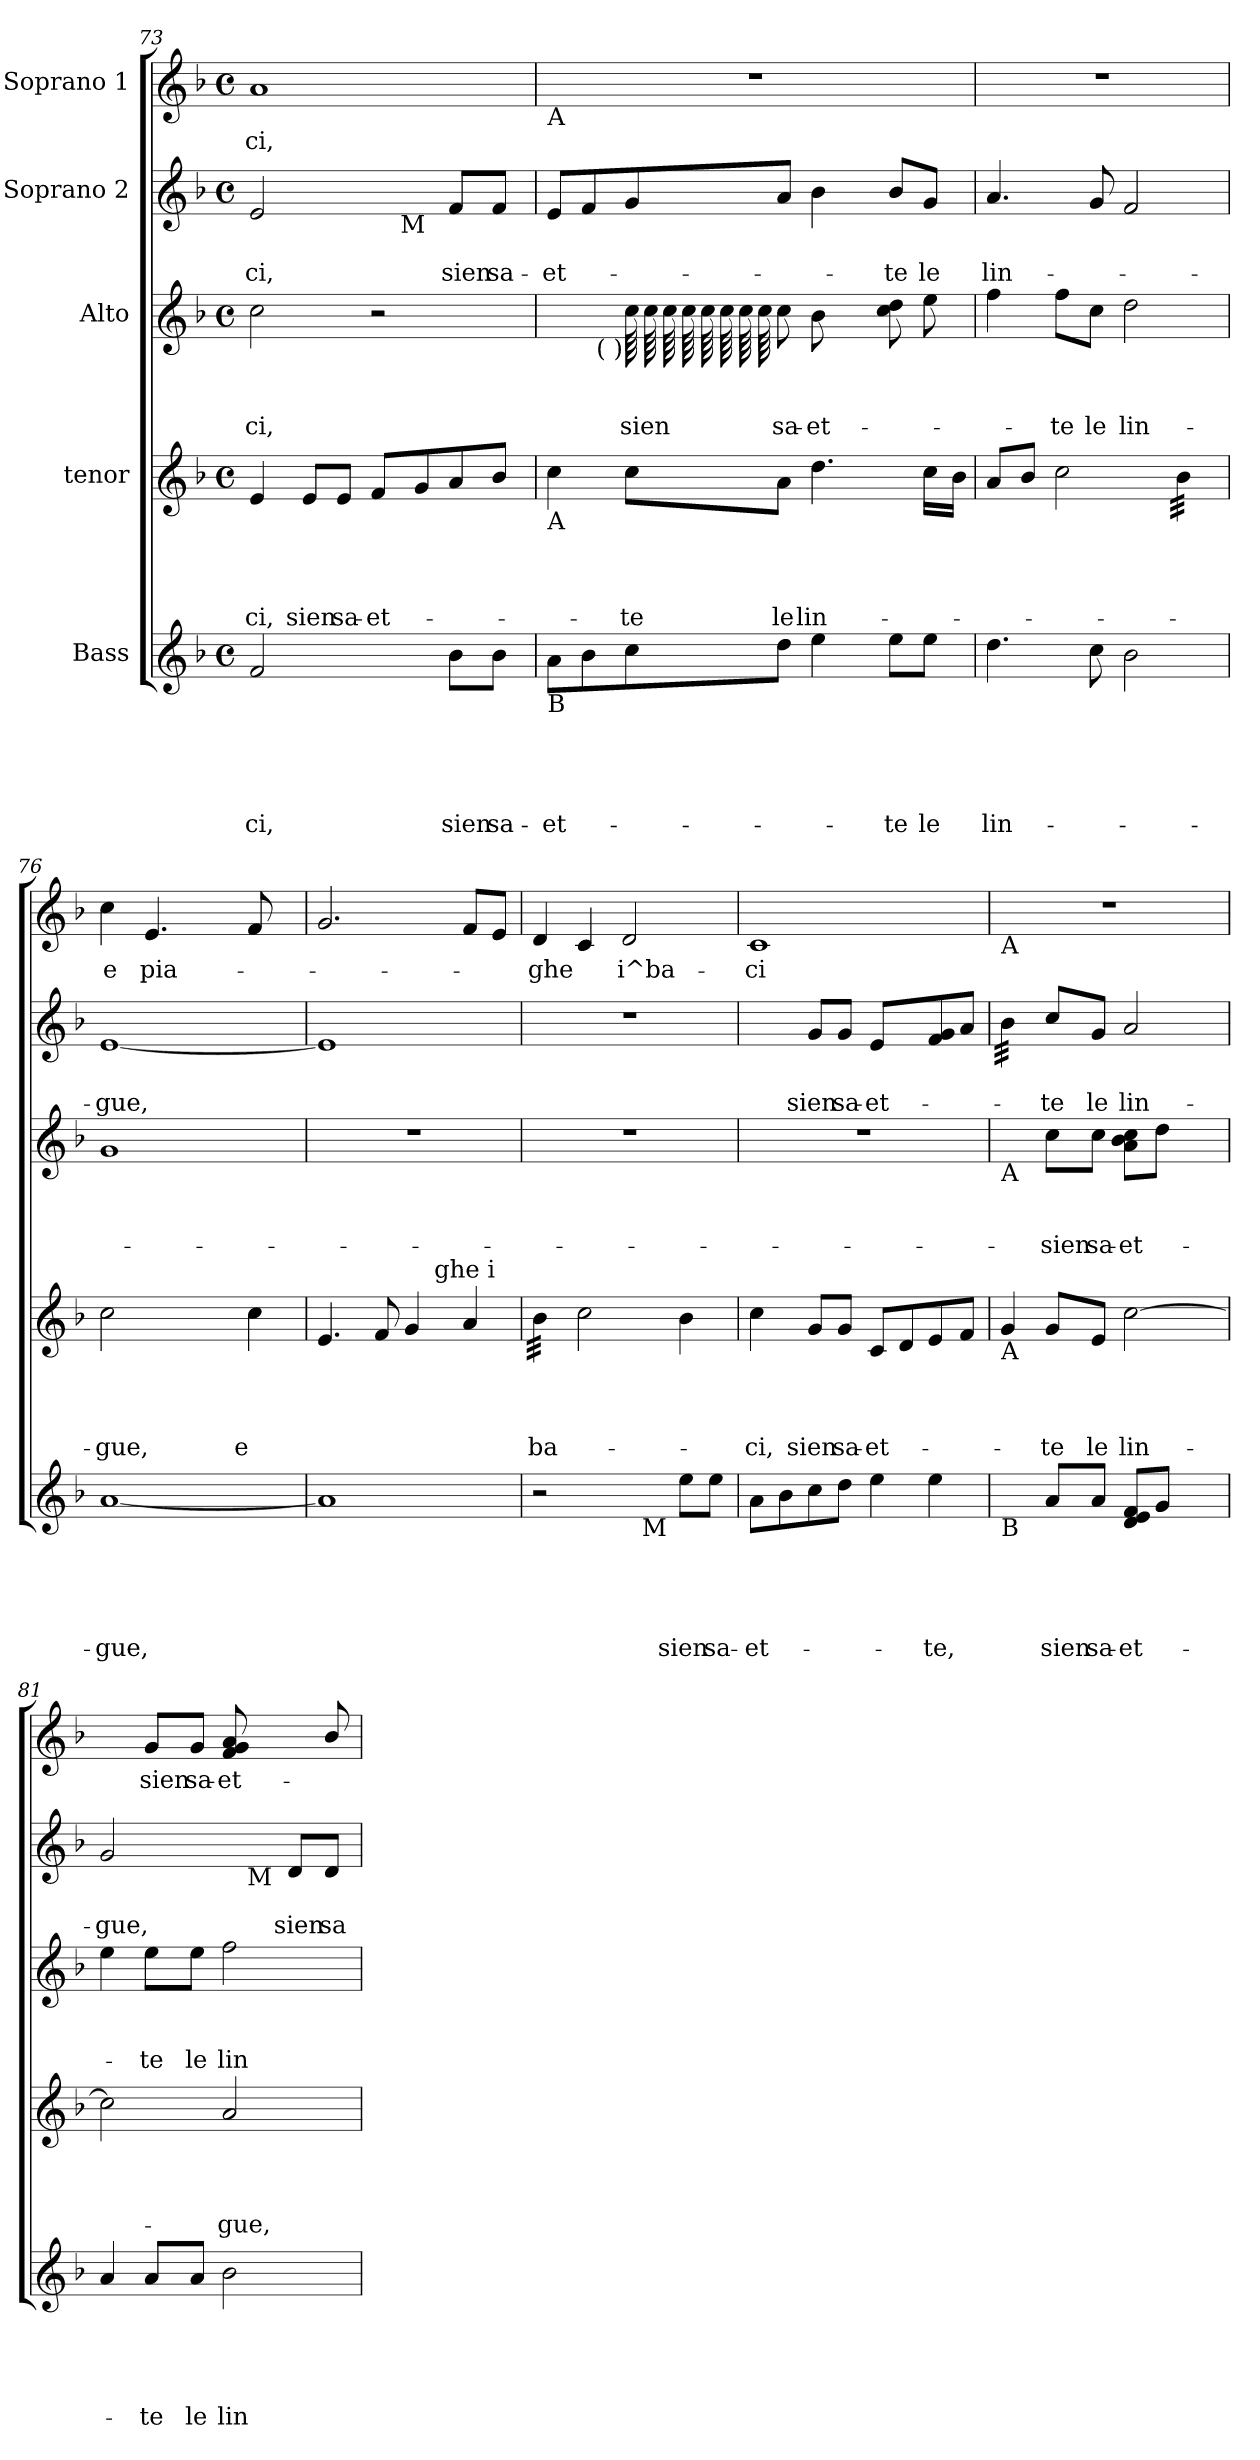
**kern	**text	**text	**text	**text	**text	**kern	**text	**text	**text	**text	**kern	**text	**text	**text	**kern	**text	**text	**kern	**text
*part5	*part5	*part5	*part5	*part5	*part5	*part4	*part4	*part4	*part4	*part4	*part3	*part3	*part3	*part3	*part2	*part2	*part2	*part1	*part1
*staff5	*staff5	*staff5	*staff5	*staff5	*staff5	*staff4	*staff4	*staff4	*staff4	*staff4	*staff3	*staff3	*staff3	*staff3	*staff2	*staff2	*staff2	*staff1	*staff1
*I"Bass	*	*	*	*	*	*I"tenor	*	*	*	*	*I"Alto	*	*	*	*I"Soprano 2	*	*	*I"Soprano 1	*
*clefG2	*	*	*	*	*	*clefG2	*	*	*	*	*clefG2	*	*	*	*clefG2	*	*	*clefG2	*
*k[b-]	*	*	*	*	*	*k[b-]	*	*	*	*	*k[b-]	*	*	*	*k[b-]	*	*	*k[b-]	*
*F:	*	*	*	*	*	*F:	*	*	*	*	*F:	*	*	*	*F:	*	*	*F:	*
*M4/4	*	*	*	*	*	*M4/4	*	*	*	*	*M4/4	*	*	*	*M4/4	*	*	*M4/4	*
*met(c)	*	*	*	*	*	*met(c)	*	*	*	*	*met(c)	*	*	*	*met(c)	*	*	*met(c)	*
=73	=73	=73	=73	=73	=73	=73	=73	=73	=73	=73	=73	=73	=73	=73	=73	=73	=73	=73	=73
!	!	!	!	!	!LO:LY:b	!	!	!	!	!LO:LY:b	!	!	!	!LO:LY:b	!	!	!LO:LY:b	!	!LO:LY:b
*	*	*	*	*	*	*	*	*	*	*	*	*	*	*	*^	*	*	*	*
2f/	.	.	.	.	-ci,	4e/	.	.	.	-ci,	2cc\	.	.	-ci,	2e/	2ryy	.	-ci,	1a	-ci,
!	!	!	!	!	!	!	!	!	!	!LO:LY:b	!	!	!	!	!	!	!	!	!	!
.	.	.	.	.	.	8e/L	.	.	.	sien	.	.	.	.	.	.	.	.	.	.
!	!	!	!	!	!	!	!	!	!	!LO:LY:b	!	!	!	!	!	!	!	!	!	!
.	.	.	.	.	.	8e/J	.	.	.	sa-	.	.	.	.	.	.	.	.	.	.
!	!	!	!	!	!	!	!	!	!	!LO:LY:b	!	!	!	!	!	!	!	!	!	!
4ryy	.	.	.	.	.	8f/L	.	.	.	-et-	2r	.	.	.	4ryy	16.ryy	.	.	.	.
!	!	!	!	!	!	!	!	!	!	!	!	!	!	!	!	!LO:TX:b:t=M	!	!	!	!
.	.	.	.	.	.	.	.	.	.	.	.	.	.	.	.	4ryy	.	.	.	.
.	.	.	.	.	.	8g/	.	.	.	.	.	.	.	.	.	.	.	.	.	.
!	!	!	!	!	!LO:LY:b	!	!	!	!	!	!	!	!	!	!	!	!	!LO:LY:b	!	!
8b-:\L	.	.	.	.	sien	8a/	.	.	.	.	.	.	.	.	8f/L	.	.	sien	.	.
.	.	.	.	.	.	.	.	.	.	.	.	.	.	.	.	8ryy	.	.	.	.
!	!	!	!	!	!LO:LY:b	!	!	!	!	!	!	!	!	!	!	!	!	!LO:LY:b	!	!
8b-\J	.	.	.	.	sa-	8b-/J	.	.	.	.	.	.	.	.	8f/J	.	.	sa-	.	.
.	.	.	.	.	.	.	.	.	.	.	.	.	.	.	.	32ryy	.	.	.	.
!!LO:PB:g=z
=74	=74	=74	=74	=74	=74	=74	=74	=74	=74	=74	=74	=74	=74	=74	=74	=74	=74	=74	=74	=74
!	!	!	!	!	!	!	!	!	!	!	!	!	!	!	!	!	!	!	!LO:TX:b:t=A	!
!	!	!	!	!	!	!	!	!	!	!	!	!	!	!	!LO:TX:b:t=A	!	!	!	!	!
!	!	!	!	!	!	!	!	!	!	!	!LO:TX:b:t=A	!	!	!	!	!	!	!	!	!
!	!	!	!	!	!	!LO:TX:b:t=A	!	!	!	!	!	!	!	!	!	!	!	!	!	!
!LO:TX:b:t=B	!	!	!	!	!	!	!	!	!	!	!	!	!	!	!	!	!	!	!	!
!	!	!	!	!	!LO:LY:b	!	!	!	!	!	!	!	!	!	!	!	!	!LO:LY:b	!	!
*	*	*	*	*	*	*	*	*	*	*	*^	*	*	*	*v	*v	*	*	*	*
8a\L	.	.	.	.	-et-	4cc\	.	.	.	.	4ryy	8ryy	.	.	.	8e/L	.	-et-	1r	.
8b-\	.	.	.	.	.	.	.	.	.	.	.	32ryy	.	.	.	8f/	.	.	.	.
!	!	!	!	!	!	!	!	!	!	!	!	!LO:TX:b:t=( )	!	!	!	!	!	!	!	!
.	.	.	.	.	.	.	.	.	.	.	.	2ryy	.	.	.	.	.	.	.	.
!	!	!	!	!	!	!	!	!	!	!LO:LY:b	!	!	!	!	!LO:LY:b	!	!	!	!	!
*	*	*	*	*	*	*	*	*	*	*	*tremolo	*	*	*	*	*	*	*	*	*
8cc\	.	.	.	.	.	8cc\L	.	.	.	-te	64cc:\LLLL	.	.	.	sien	8g/	.	.	.	.
.	.	.	.	.	.	.	.	.	.	.	64cc:\	.	.	.	.	.	.	.	.	.
.	.	.	.	.	.	.	.	.	.	.	64cc:\	.	.	.	.	.	.	.	.	.
.	.	.	.	.	.	.	.	.	.	.	64cc:\	.	.	.	.	.	.	.	.	.
.	.	.	.	.	.	.	.	.	.	.	64cc:\	.	.	.	.	.	.	.	.	.
.	.	.	.	.	.	.	.	.	.	.	64cc:\	.	.	.	.	.	.	.	.	.
.	.	.	.	.	.	.	.	.	.	.	64cc:\	.	.	.	.	.	.	.	.	.
.	.	.	.	.	.	.	.	.	.	.	64cc:\	.	.	.	.	.	.	.	.	.
*	*	*	*	*	*	*	*	*	*	*	*Xtremolo	*	*	*	*	*	*	*	*	*
!	!	!	!	!	!	!	!	!	!	!LO:LY:b	!	!	!	!	!LO:LY:b	!	!	!	!	!
8dd\J	.	.	.	.	.	8a\J	.	.	.	le	8cc\J	.	.	.	sa-	8a/J	.	.	.	.
!	!	!	!	!	!	!	!	!	!	!LO:LY:b	!	!	!	!	!LO:LY:b	!	!	!	!	!
4ee\	.	.	.	.	.	4.dd\	.	.	.	lin-	8b-\L	.	.	.	-et-	4b-\	.	.	.	.
.	.	.	.	.	.	.	.	.	.	.	8ryy	.	.	.	.	.	.	.	.	.
.	.	.	.	.	.	.	.	.	.	.	.	4ryy	.	.	.	.	.	.	.	.
!	!	!	!	!	!LO:LY:b	!	!	!	!	!	!	!	!	!	!	!	!	!LO:LY:b	!	!
8ee\L	.	.	.	.	-te	.	.	.	.	.	8cc\ 8dd\	.	.	.	.	8b-/L	.	-te	.	.
!	!	!	!	!	!LO:LY:b	!	!	!	!	!	!	!	!	!	!	!	!	!LO:LY:b	!	!
8ee\J	.	.	.	.	le	16cc\LL	.	.	.	.	8ee\J	.	.	.	.	8g/J	.	le	.	.
.	.	.	.	.	.	.	.	.	.	.	.	16.ryy	.	.	.	.	.	.	.	.
.	.	.	.	.	.	16b-\JJ	.	.	.	.	.	.	.	.	.	.	.	.	.	.
=75	=75	=75	=75	=75	=75	=75	=75	=75	=75	=75	=75	=75	=75	=75	=75	=75	=75	=75	=75	=75
!	!	!	!	!	!LO:LY:b	!	!	!	!	!	!	!	!	!	!	!	!	!LO:LY:b	!	!
*	*	*	*	*	*	*	*	*	*	*	*v	*v	*	*	*	*	*	*	*	*
4.dd\	.	.	.	.	lin-	8a/L	.	.	.	.	4ff\	.	.	.	4.a/	.	lin-	1r	.
.	.	.	.	.	.	8b-/J	.	.	.	.	.	.	.	.	.	.	.	.	.
!	!	!	!	!	!	!	!	!	!	!	!	!	!	!LO:LY:b	!	!	!	!	!
.	.	.	.	.	.	2cc\	.	.	.	.	8ff\L	.	.	-te	.	.	.	.	.
!	!	!	!	!	!	!	!	!	!	!	!	!	!	!LO:LY:b	!	!	!	!	!
8cc\	.	.	.	.	.	.	.	.	.	.	8cc\J	.	.	le	8g/	.	.	.	.
!	!	!	!	!	!	!	!	!	!	!	!	!	!	!LO:LY:b	!	!	!	!	!
2b-\	.	.	.	.	.	.	.	.	.	.	2dd\	.	.	lin-	2f/	.	.	.	.
*	*	*	*	*	*	*tremolo	*	*	*	*	*	*	*	*	*	*	*	*	*
.	.	.	.	.	.	32b-\LLL	.	.	.	.	.	.	.	.	.	.	.	.	.
.	.	.	.	.	.	32b-\	.	.	.	.	.	.	.	.	.	.	.	.	.
.	.	.	.	.	.	32b-\	.	.	.	.	.	.	.	.	.	.	.	.	.
.	.	.	.	.	.	32b-\	.	.	.	.	.	.	.	.	.	.	.	.	.
.	.	.	.	.	.	32b-\	.	.	.	.	.	.	.	.	.	.	.	.	.
.	.	.	.	.	.	32b-\	.	.	.	.	.	.	.	.	.	.	.	.	.
.	.	.	.	.	.	32b-\	.	.	.	.	.	.	.	.	.	.	.	.	.
.	.	.	.	.	.	32b-\JJJ	.	.	.	.	.	.	.	.	.	.	.	.	.
*	*	*	*	*	*	*Xtremolo	*	*	*	*	*	*	*	*	*	*	*	*	*
=76	=76	=76	=76	=76	=76	=76	=76	=76	=76	=76	=76	=76	=76	=76	=76	=76	=76	=76	=76
!	!	!	!	!	!LO:LY:b	!	!	!	!	!LO:LY:b	!	!	!	!	!	!	!LO:LY:b	!	!LO:LY:b
[<1a	.	.	.	.	-gue,	2cc\	.	.	.	-gue,	1g	.	.	.	[<1e	.	-gue,	4cc:\	e
!	!	!	!	!	!	!	!	!	!	!	!	!	!	!	!	!	!	!	!LO:LY:b
.	.	.	.	.	.	.	.	.	.	.	.	.	.	.	.	.	.	4.e/	pia-
.	.	.	.	.	.	4ryy	.	.	.	.	.	.	.	.	.	.	.	.	.
.	.	.	.	.	.	.	.	.	.	.	.	.	.	.	.	.	.	8ryy	.
!	!	!	!	!	!	!	!	!	!	!LO:LY:b	!	!	!	!	!	!	!	!	!
.	.	.	.	.	.	4cc:\	.	.	.	e	.	.	.	.	.	.	.	8f/	.
.	.	.	.	.	.	.	.	.	.	.	.	.	.	.	.	.	.	8ryy	.
=77	=77	=77	=77	=77	=77	=77	=77	=77	=77	=77	=77	=77	=77	=77	=77	=77	=77	=77	=77
!	!	!	!	!	!	!LO:TX:a:t=pia	!	!	!	!	!	!	!	!	!	!	!	!	!
*	*	*	*	*	*	*^	*	*	*	*	*	*	*	*	*	*	*	*	*
1a]	.	.	.	.	.	4.e/	2ryy	.	.	.	.	1r	.	.	.	1e]	.	.	2.g/	.
.	.	.	.	.	.	8f/	.	.	.	.	.	.	.	.	.	.	.	.	.	.
.	.	.	.	.	.	4g/	8ryy	.	.	.	.	.	.	.	.	.	.	.	.	.
!	!	!	!	!	!	!	!LO:TX:a:t=ghe i	!	!	!	!	!	!	!	!	!	!	!	!	!
.	.	.	.	.	.	.	4.ryy	.	.	.	.	.	.	.	.	.	.	.	.	.
.	.	.	.	.	.	4a/	.	.	.	.	.	.	.	.	.	.	.	.	8f/L	.
.	.	.	.	.	.	.	.	.	.	.	.	.	.	.	.	.	.	.	8e/J	.
=78	=78	=78	=78	=78	=78	=78	=78	=78	=78	=78	=78	=78	=78	=78	=78	=78	=78	=78	=78	=78
!	!	!	!	!	!	!	!	!	!	!	!LO:LY:b	!	!	!	!	!	!	!	!	!LO:LY:b
*^	*	*	*	*	*	*v	*v	*	*	*	*	*	*	*	*	*	*	*	*	*
*	*	*	*	*	*	*	*tremolo	*	*	*	*	*	*	*	*	*	*	*	*	*
2r	2ryy	.	.	.	.	.	32b-\LLL	.	.	.	ba-	1r	.	.	.	1r	.	.	4d/	-ghe
.	.	.	.	.	.	.	32b-\	.	.	.	.	.	.	.	.	.	.	.	.	.
.	.	.	.	.	.	.	32b-\	.	.	.	.	.	.	.	.	.	.	.	.	.
.	.	.	.	.	.	.	32b-\	.	.	.	.	.	.	.	.	.	.	.	.	.
.	.	.	.	.	.	.	32b-\	.	.	.	.	.	.	.	.	.	.	.	.	.
.	.	.	.	.	.	.	32b-\	.	.	.	.	.	.	.	.	.	.	.	.	.
.	.	.	.	.	.	.	32b-\	.	.	.	.	.	.	.	.	.	.	.	.	.
.	.	.	.	.	.	.	32b-\JJJ	.	.	.	.	.	.	.	.	.	.	.	.	.
*	*	*	*	*	*	*	*Xtremolo	*	*	*	*	*	*	*	*	*	*	*	*	*
.	.	.	.	.	.	.	2cc\	.	.	.	.	.	.	.	.	.	.	.	4c/	.
!	!	!	!	!	!	!	!	!	!	!	!	!	!	!	!	!	!	!	!	!LO:LY:b
4ryy	16ryy	.	.	.	.	.	.	.	.	.	.	.	.	.	.	.	.	.	2d/	i^ba-
!	!LO:TX:b:t=M	!	!	!	!	!	!	!	!	!	!	!	!	!	!	!	!	!	!	!
.	4..ryy	.	.	.	.	.	.	.	.	.	.	.	.	.	.	.	.	.	.	.
!	!	!	!	!	!	!LO:LY:b	!	!	!	!	!	!	!	!	!	!	!	!	!	!
8ee\L	.	.	.	.	.	sien	4b-\	.	.	.	.	.	.	.	.	.	.	.	.	.
!	!	!	!	!	!	!LO:LY:b	!	!	!	!	!	!	!	!	!	!	!	!	!	!
8ee\J	.	.	.	.	.	sa-	.	.	.	.	.	.	.	.	.	.	.	.	.	.
=79	=79	=79	=79	=79	=79	=79	=79	=79	=79	=79	=79	=79	=79	=79	=79	=79	=79	=79	=79	=79
!	!	!	!	!	!	!LO:LY:b	!	!	!	!	!LO:LY:b	!	!	!	!	!	!	!	!	!LO:LY:b
*v	*v	*	*	*	*	*	*	*	*	*	*	*	*	*	*	*	*	*	*	*
8a\L	.	.	.	.	-et-	4cc\	.	.	.	-ci,	1r	.	.	.	4ryy	.	.	1c	-ci
8b-\	.	.	.	.	.	.	.	.	.	.	.	.	.	.	.	.	.	.	.
!	!	!	!	!	!	!	!	!	!	!LO:LY:b	!	!	!	!	!	!	!LO:LY:b	!	!
8cc\	.	.	.	.	.	8g/L	.	.	.	sien	.	.	.	.	8g:/L	.	sien	.	.
!	!	!	!	!	!	!	!	!	!	!LO:LY:b	!	!	!	!	!	!	!LO:LY:b	!	!
8dd\J	.	.	.	.	.	8g/J	.	.	.	sa-	.	.	.	.	8g/J	.	sa-	.	.
!	!	!	!	!	!	!	!	!	!	!LO:LY:b	!	!	!	!	!	!	!LO:LY:b	!	!
4ee\	.	.	.	.	.	8c/L	.	.	.	-et-	.	.	.	.	8e/L	.	-et-	.	.
.	.	.	.	.	.	8d/	.	.	.	.	.	.	.	.	8ryy	.	.	.	.
!	!	!	!	!	!LO:LY:b	!	!	!	!	!	!	!	!	!	!	!	!	!	!
4ee\	.	.	.	.	-te,	8e/	.	.	.	.	.	.	.	.	8f/ 8g/	.	.	.	.
.	.	.	.	.	.	8f/J	.	.	.	.	.	.	.	.	8a/J	.	.	.	.
!!LO:PB:g=z
=80	=80	=80	=80	=80	=80	=80	=80	=80	=80	=80	=80	=80	=80	=80	=80	=80	=80	=80	=80
!	!	!	!	!	!	!	!	!	!	!	!	!	!	!	!	!	!	!LO:TX:b:t=A	!
!	!	!	!	!	!	!	!	!	!	!	!	!	!	!	!LO:TX:b:t=A	!	!	!	!
!	!	!	!	!	!	!	!	!	!	!	!LO:TX:b:t=A	!	!	!	!	!	!	!	!
!	!	!	!	!	!	!LO:TX:b:t=A	!	!	!	!	!	!	!	!	!	!	!	!	!
!LO:TX:b:t=B	!	!	!	!	!	!	!	!	!	!	!	!	!	!	!	!	!	!	!
*	*	*	*	*	*	*	*	*	*	*	*	*	*	*	*tremolo	*	*	*	*
4ryy	.	.	.	.	.	4g/	.	.	.	.	4ryy	.	.	.	32b-\LLL	.	.	1r	.
.	.	.	.	.	.	.	.	.	.	.	.	.	.	.	32b-\	.	.	.	.
.	.	.	.	.	.	.	.	.	.	.	.	.	.	.	32b-\	.	.	.	.
.	.	.	.	.	.	.	.	.	.	.	.	.	.	.	32b-\	.	.	.	.
.	.	.	.	.	.	.	.	.	.	.	.	.	.	.	32b-\	.	.	.	.
.	.	.	.	.	.	.	.	.	.	.	.	.	.	.	32b-\	.	.	.	.
.	.	.	.	.	.	.	.	.	.	.	.	.	.	.	32b-\	.	.	.	.
.	.	.	.	.	.	.	.	.	.	.	.	.	.	.	32b-\JJJ	.	.	.	.
*	*	*	*	*	*	*	*	*	*	*	*	*	*	*	*Xtremolo	*	*	*	*
!	!	!	!	!	!LO:LY:b	!	!	!	!	!LO:LY:b	!	!	!	!LO:LY:b	!	!	!LO:LY:b	!	!
8a:/L	.	.	.	.	sien	8g/L	.	.	.	-te	8cc:\L	.	.	-sien	8cc/L	.	-te	.	.
!	!	!	!	!	!LO:LY:b	!	!	!	!	!LO:LY:b	!	!	!	!LO:LY:b	!	!	!LO:LY:b	!	!
8a/J	.	.	.	.	sa-	8e/J	.	.	.	le	8cc\J	.	.	sa-	8g/J	.	le	.	.
!	!	!	!	!	!LO:LY:b	!	!	!	!	!LO:LY:b	!	!	!	!LO:LY:b	!	!	!LO:LY:b	!	!
8d/ 8e/ 8f/L	.	.	.	.	-et-	[>2cc\	.	.	.	lin-	8a\ 8b-\ 8cc\L	.	.	-et-	2a/	.	lin-	.	.
8g/J	.	.	.	.	.	.	.	.	.	.	8dd\J	.	.	.	.	.	.	.	.
4ryy	.	.	.	.	.	.	.	.	.	.	4ryy	.	.	.	.	.	.	.	.
=81	=81	=81	=81	=81	=81	=81	=81	=81	=81	=81	=81	=81	=81	=81	=81	=81	=81	=81	=81
!	!	!	!	!	!	!	!	!	!	!	!	!	!	!	!	!	!LO:LY:b	!	!
*	*	*	*	*	*	*	*	*	*	*	*	*	*	*	*^	*	*	*	*
4a/	.	.	.	.	.	2cc\]	.	.	.	.	4ee\	.	.	.	2g/	2ryy	.	-gue,	4ryy	.
!	!	!	!	!	!LO:LY:b	!	!	!	!	!	!	!	!	!LO:LY:b	!	!	!	!	!	!LO:LY:b
8a/L	.	.	.	.	-te	.	.	.	.	.	8ee\L	.	.	-te	.	.	.	.	8g:/L	sien
!	!	!	!	!	!LO:LY:b	!	!	!	!	!	!	!	!	!LO:LY:b	!	!	!	!	!	!LO:LY:b
8a/J	.	.	.	.	le	.	.	.	.	.	8ee\J	.	.	le	.	.	.	.	8g/J	sa-
!	!	!	!	!	!LO:LY:b	!	!	!	!	!LO:LY:b	!	!	!	!LO:LY:b	!	!	!	!	!	!LO:LY:b
2b-\	.	.	.	.	lin-	2a/	.	.	.	-gue,	2ff\	.	.	lin-	4ryy	16.ryy	.	.	8f/ 8g/ 8a/	-et-
!	!	!	!	!	!	!	!	!	!	!	!	!	!	!	!	!LO:TX:b:t=M	!	!	!	!
.	.	.	.	.	.	.	.	.	.	.	.	.	.	.	.	4ryy	.	.	.	.
.	.	.	.	.	.	.	.	.	.	.	.	.	.	.	.	.	.	.	4ryy	.
!	!	!	!	!	!	!	!	!	!	!	!	!	!	!	!	!	!	!LO:LY:b	!	!
.	.	.	.	.	.	.	.	.	.	.	.	.	.	.	8d/L	.	.	sien	.	.
.	.	.	.	.	.	.	.	.	.	.	.	.	.	.	.	8ryy	.	.	.	.
!	!	!	!	!	!	!	!	!	!	!	!	!	!	!	!	!	!	!LO:LY:b	!	!
.	.	.	.	.	.	.	.	.	.	.	.	.	.	.	8d/J	.	.	sa-	8b-/	.
.	.	.	.	.	.	.	.	.	.	.	.	.	.	.	.	32ryy	.	.	.	.
*	*	*	*	*	*	*	*	*	*	*	*	*	*	*	*v	*v	*	*	*	*
=	=	=	=	=	=	=	=	=	=	=	=	=	=	=	=	=	=	=	=
*-	*-	*-	*-	*-	*-	*-	*-	*-	*-	*-	*-	*-	*-	*-	*-	*-	*-	*-	*-
